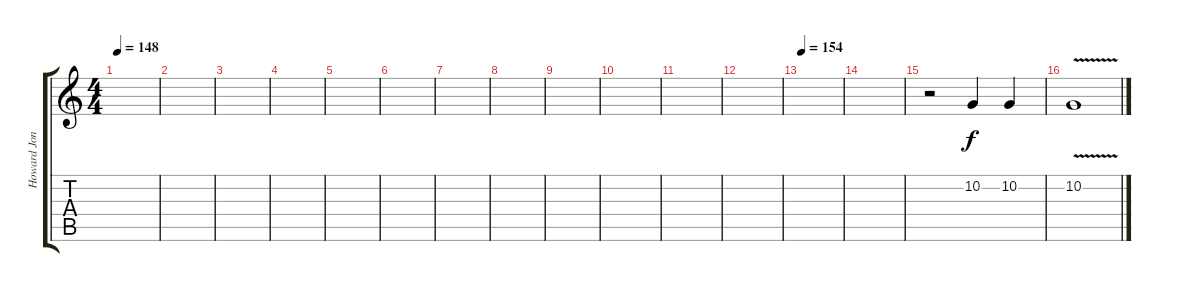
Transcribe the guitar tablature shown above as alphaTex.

\track ("Howard Jones" "Howard Jon") {instrument oboe}
\staff {score tabs}
\tuning (D4 A3 F3 C3 G2 C2) {hide}
\ts (4 4)
\tempo 148
\clef g2
\ks c
|
|
|
|
|
|
|
|
|
|
|
|
\tempo 154
|
|
r.2 10.2.4 10.2.4 |
10.2{v}.1
